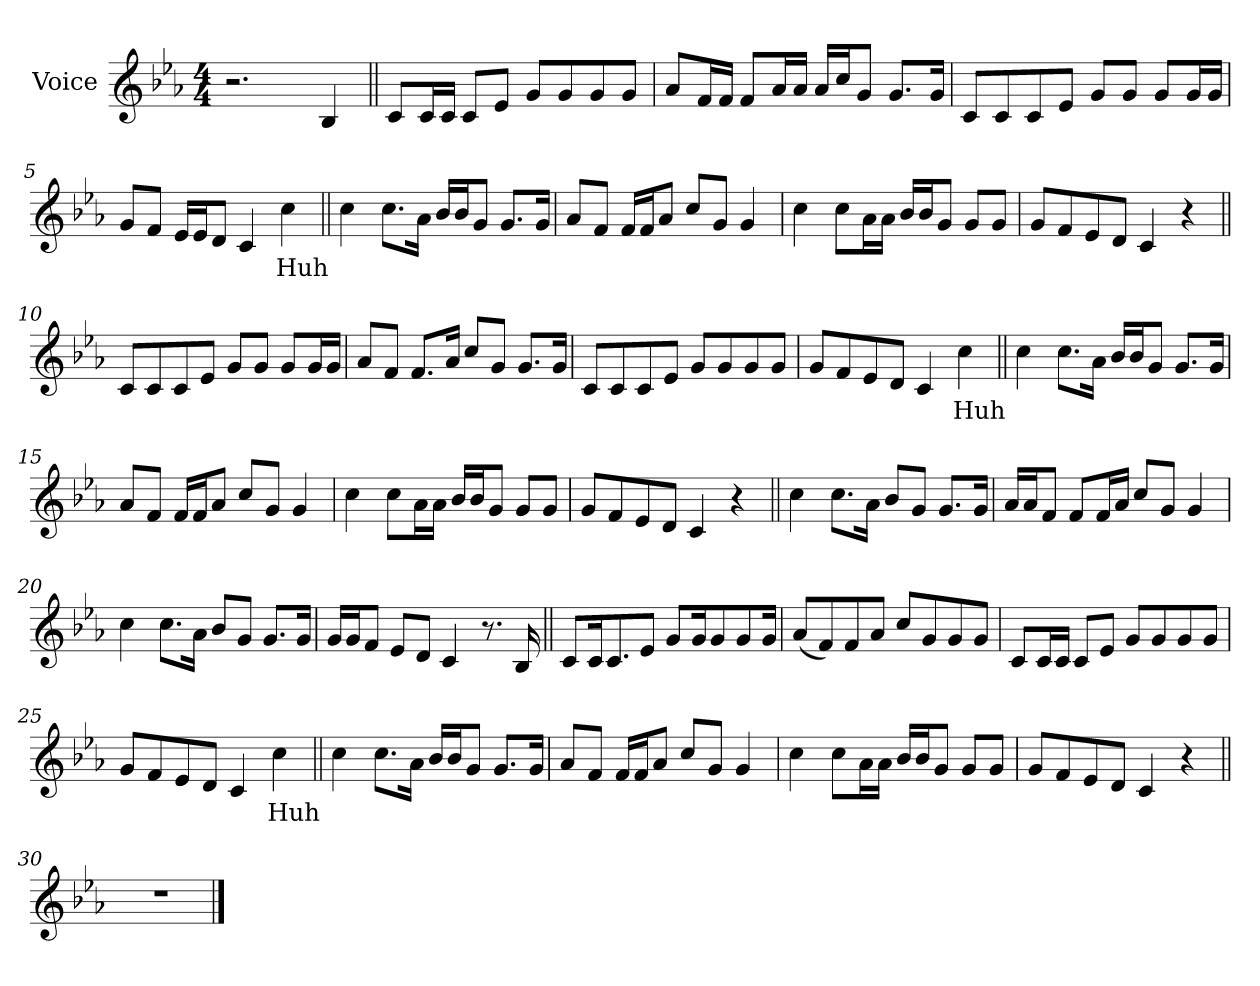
**kern	**text
*part1	*part1
*staff1	*staff1
*I"Voice	*
*I'Vc..	*
*clefG2	*
*k[b-e-a-]	*
*M4/4	*
=1	=1
2.r	.
4B-	.
=2||	=2||
8cL	.
16cL	.
16cJJ	.
8cL	.
8e-J	.
8gL	.
8g	.
8g	.
8gJ	.
=3	=3
8a-L	.
16fL	.
16fJJ	.
8fL	.
16a-L	.
16a-JJ	.
16a-LL	.
16ccJ	.
8gJ	.
8.gL	.
16gJk	.
=4	=4
8cL	.
8c	.
8c	.
8e-J	.
8gL	.
8gJ	.
8gL	.
16gL	.
16gJJ	.
=5	=5
8gL	.
8fJ	.
16e-LL	.
16e-J	.
8dJ	.
4c	.
4cc	Huh
=6||	=6||
4cc	.
8.ccL	.
16a-Jk	.
16b-LL	.
16b-J	.
8gJ	.
8.gL	.
16gJk	.
=7	=7
8a-L	.
8fJ	.
16fLL	.
16fJ	.
8a-J	.
8ccL	.
8gJ	.
4g	.
=8	=8
4cc	.
8ccL	.
16a-L	.
16a-JJ	.
16b-LL	.
16b-J	.
8gJ	.
8gL	.
8gJ	.
=9	=9
8gL	.
8f	.
8e-	.
8dJ	.
4c	.
4r	.
=10||	=10||
8cL	.
8c	.
8c	.
8e-J	.
8gL	.
8gJ	.
8gL	.
16gL	.
16gJJ	.
=11	=11
8a-L	.
8fJ	.
8.fL	.
16a-Jk	.
8ccL	.
8gJ	.
8.gL	.
16gJk	.
=12	=12
8cL	.
8c	.
8c	.
8e-J	.
8gL	.
8g	.
8g	.
8gJ	.
=13	=13
8gL	.
8f	.
8e-	.
8dJ	.
4c	.
4cc	Huh
=14||	=14||
4cc	.
8.ccL	.
16a-Jk	.
16b-LL	.
16b-J	.
8gJ	.
8.gL	.
16gJk	.
=15	=15
8a-L	.
8fJ	.
16fLL	.
16fJ	.
8a-J	.
8ccL	.
8gJ	.
4g	.
=16	=16
4cc	.
8ccL	.
16a-L	.
16a-JJ	.
16b-LL	.
16b-J	.
8gJ	.
8gL	.
8gJ	.
=17	=17
8gL	.
8f	.
8e-	.
8dJ	.
4c	.
4r	.
=18||	=18||
4cc	.
8.ccL	.
16a-Jk	.
8b-L	.
8gJ	.
8.gL	.
16gJk	.
=19	=19
16a-LL	.
16a-J	.
8fJ	.
8fL	.
16fL	.
16a-JJ	.
8ccL	.
8gJ	.
4g	.
=20	=20
4cc	.
8.ccL	.
16a-Jk	.
8b-L	.
8gJ	.
8.gL	.
16gJk	.
=21	=21
16gLL	.
16gJ	.
8fJ	.
8e-L	.
8dJ	.
4c	.
8.r	.
16B-	.
=22||	=22||
8cL	.
16cK	.
8.c	.
8e-J	.
8gL	.
16gK	.
8g	.
8g	.
16gJk	.
=23	=23
(<8a-L	.
8f)	.
8f	.
8a-J	.
8ccL	.
8g	.
8g	.
8gJ	.
=24	=24
8cL	.
16cL	.
16cJJ	.
8cL	.
8e-J	.
8gL	.
8g	.
8g	.
8gJ	.
=25	=25
8gL	.
8f	.
8e-	.
8dJ	.
4c	.
4cc	Huh
=26||	=26||
4cc	.
8.ccL	.
16a-Jk	.
16b-LL	.
16b-J	.
8gJ	.
8.gL	.
16gJk	.
=27	=27
8a-L	.
8fJ	.
16fLL	.
16fJ	.
8a-J	.
8ccL	.
8gJ	.
4g	.
=28	=28
4cc	.
8ccL	.
16a-L	.
16a-JJ	.
16b-LL	.
16b-J	.
8gJ	.
8gL	.
8gJ	.
=29	=29
8gL	.
8f	.
8e-	.
8dJ	.
4c	.
4r	.
=30||	=30||
1r	.
==	==
*-	*-
